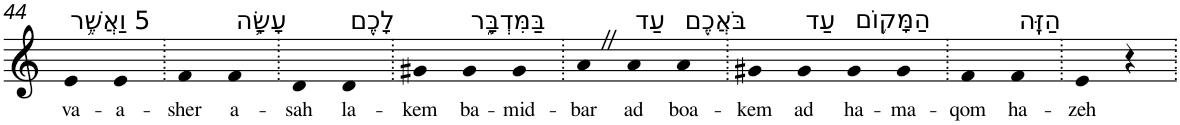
**kern	**text
*part1	*part1
*staff1	*staff1
*I"Piano	*
*I'Pno	*
!!LO:PB:g=z
*clefG2	*
*k[]	*
=44	=44
!LO:TX:a:t=5 וַאֲשֶׁ֥ר	!
!	!LO:LY:b
4e	va-
!	!LO:LY:b
4e	-a-
=45.	=45.
!	!LO:LY:b
4f	-sher
!LO:TX:a:t=עָשָׂ֛ה	!
!	!LO:LY:b
4f	a-
=46.	=46.
!	!LO:LY:b
4d	-sah
!LO:TX:a:t=לָכֶ֖ם	!
!	!LO:LY:b
4d	la-
=47.	=47.
!	!LO:LY:b
4g#X	-kem
!LO:TX:a:t=בַּמִּדְבָּ֑ר	!
!	!LO:LY:b
4g#	ba-
!	!LO:LY:b
4g#	-mid-
=48.	=48.
!	!LO:LY:b
4aZ	-bar
!LO:TX:a:t=עַד	!
!	!LO:LY:b
4a	ad
!LO:TX:a:t=בֹּאֲכֶ֖ם	!
!	!LO:LY:b
4a	boa-
=49.	=49.
!	!LO:LY:b
4g#X	-kem
!LO:TX:a:t=עַד	!
!	!LO:LY:b
4g#	ad
!LO:TX:a:t=הַמָּק֥וֹם	!
!	!LO:LY:b
4g#	ha-
!	!LO:LY:b
4g#	-ma-
=50.	=50.
!	!LO:LY:b
4f	-qom
!LO:TX:a:t=הַזֶּֽה	!
!	!LO:LY:b
4f	ha-
=51.	=51.
!	!LO:LY:b
4e	-zeh
4r	.
=.	=.
*-	*-
